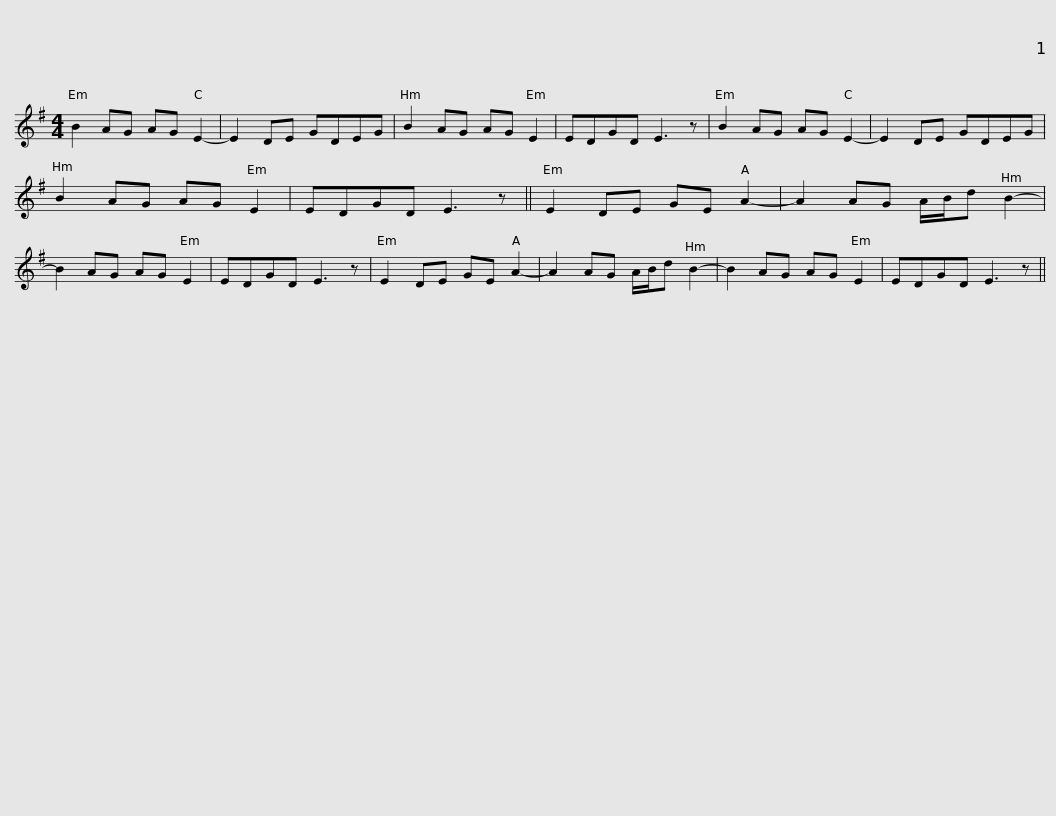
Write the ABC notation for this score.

X:1
L:1/8
M:4/4
I:linebreak $
K:Emin
V:1 treble
V:1
 B2 AG AG E2- | E2 DE GDEG | B2 AG AG E2 | EDGD E3 z | B2 AG AG E2- | %5
 E2 DE GDEG | B2 AG AG E2 |$ EDGD E3 z || E2 DE GE A2- | A2 AG A/B/d B2- | %10
 B2 AG AG E2 | EDGD E3 z | E2 DE GE A2- | A2 AG A/B/d B2- |$ B2 AG AG E2 | %15
 EDGD E3 z || %16
